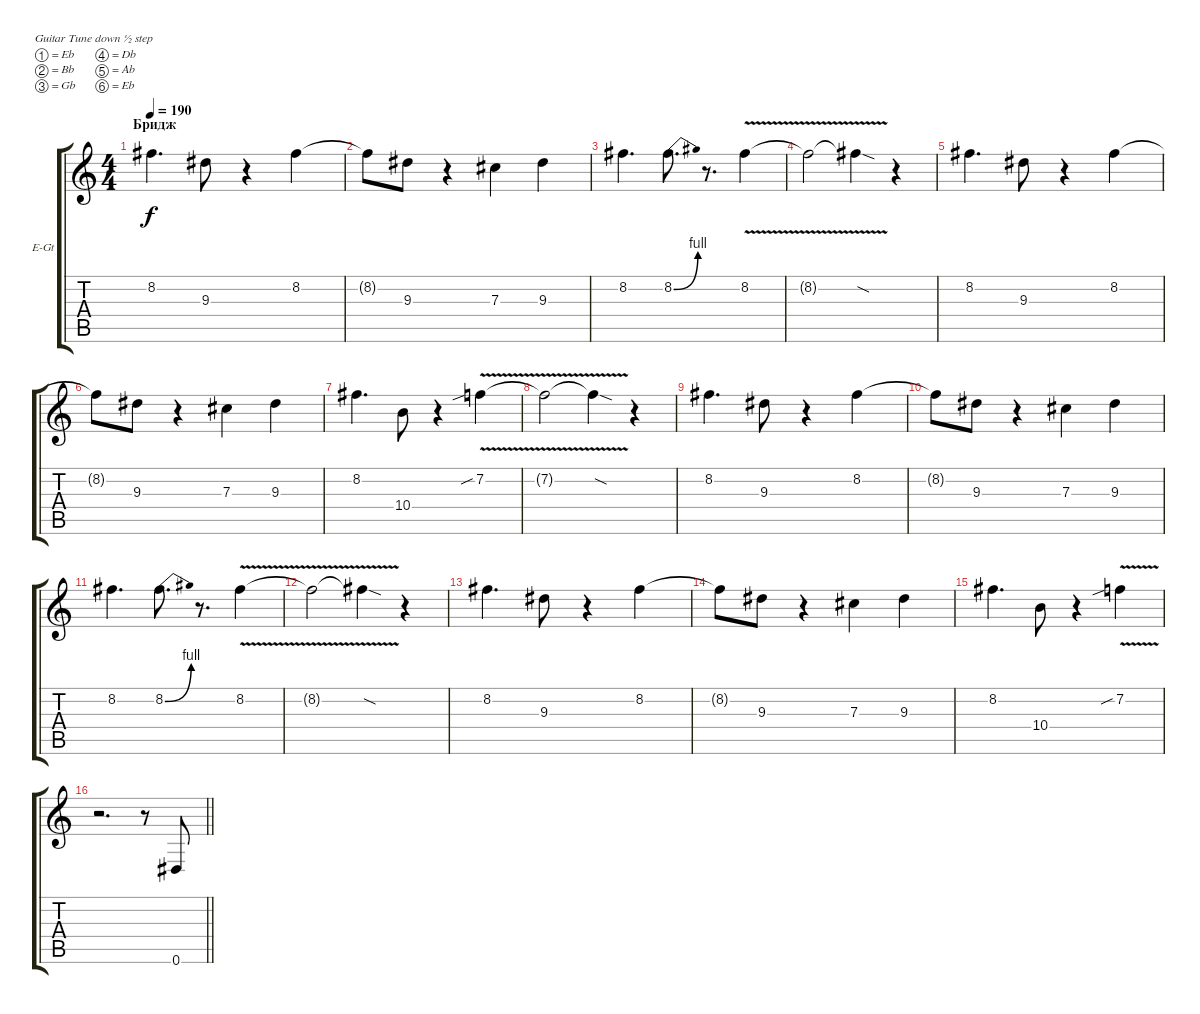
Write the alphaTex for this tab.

\bracketExtendMode groupsimilarinstruments
\firstSystemTrackNameOrientation horizontal
\otherSystemsTrackNameOrientation horizontal
\track ("Сергей Попов" "E-Gt") {instrument distortionguitar}
\staff {score tabs}
\tuning (Eb4 Bb3 Gb3 Db3 Ab2 Eb2)
\ts (4 4)
\section ("" "Бридж")
\tempo 190
\clef g2
\ks c
8.2.4{d dy f} 9.3.8 r.4 8.2.4 |
8.2{t}.8 9.3.8 r.4 7.3.4 9.3.4 |
8.2.4{d} 8.2{be (bend 0 0 60 4)}.8{d} r.8{d} 8.2{v}.4 |
8.2{v t}.2 8.2{v sod t}.4 r.4 |
8.2.4{d} 9.3.8 r.4 8.2.4 |
8.2{t}.8 9.3.8 r.4 7.3.4 9.3.4 |
8.2.4{d} 10.4.8 r.4 7.2{v sib}.4 |
7.2{v t}.2 7.2{v sod t}.4 r.4 |
8.2.4{d} 9.3.8 r.4 8.2.4 |
8.2{t}.8 9.3.8 r.4 7.3.4 9.3.4 |
8.2.4{d} 8.2{be (bend 0 0 60 4)}.8{d} r.8{d} 8.2{v}.4 |
8.2{v t}.2 8.2{v sod t}.4 r.4 |
8.2.4{d} 9.3.8 r.4 8.2.4 |
8.2{t}.8 9.3.8 r.4 7.3.4 9.3.4 |
8.2.4{d} 10.4.8 r.4 7.2{v sib}.4 |
\barLineRight lightlight
r.2{d} r.8 0.6.8
